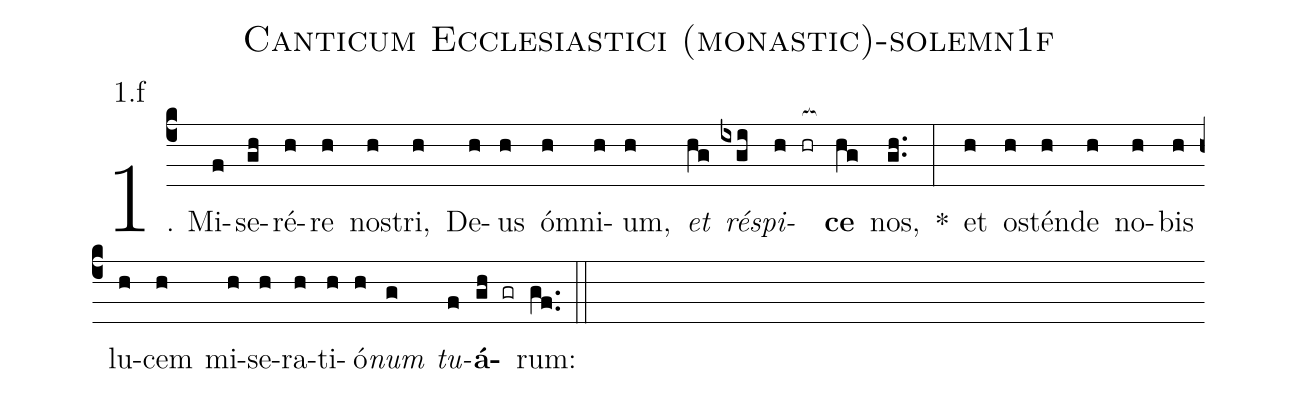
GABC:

name: Canticum Ecclesiastici (monastic)-solemn1f;
annotation: 1.f;
%%
(c4)1. Mi(f)se(gh)ré(h)re(h) nos(h)tri,(h) De(h)us(h) óm(h)ni(h)um,(h) <i>et</i>(hg) <i>ré</i>(ixgi)<i>spi</i>(h hr[ocb:1{])<b>ce</b>(hg[ocb:0}]) nos,(gh..) *(:) et(h) os(h)tén(h)de(h) no(h)bis(h) lu(h)cem(h) mi(h)se(h)ra(h)ti(h)ó(h)<i>num</i>(g) <i>tu</i>(f)<b>á</b>(gh gr)rum:(gf..) (::)
